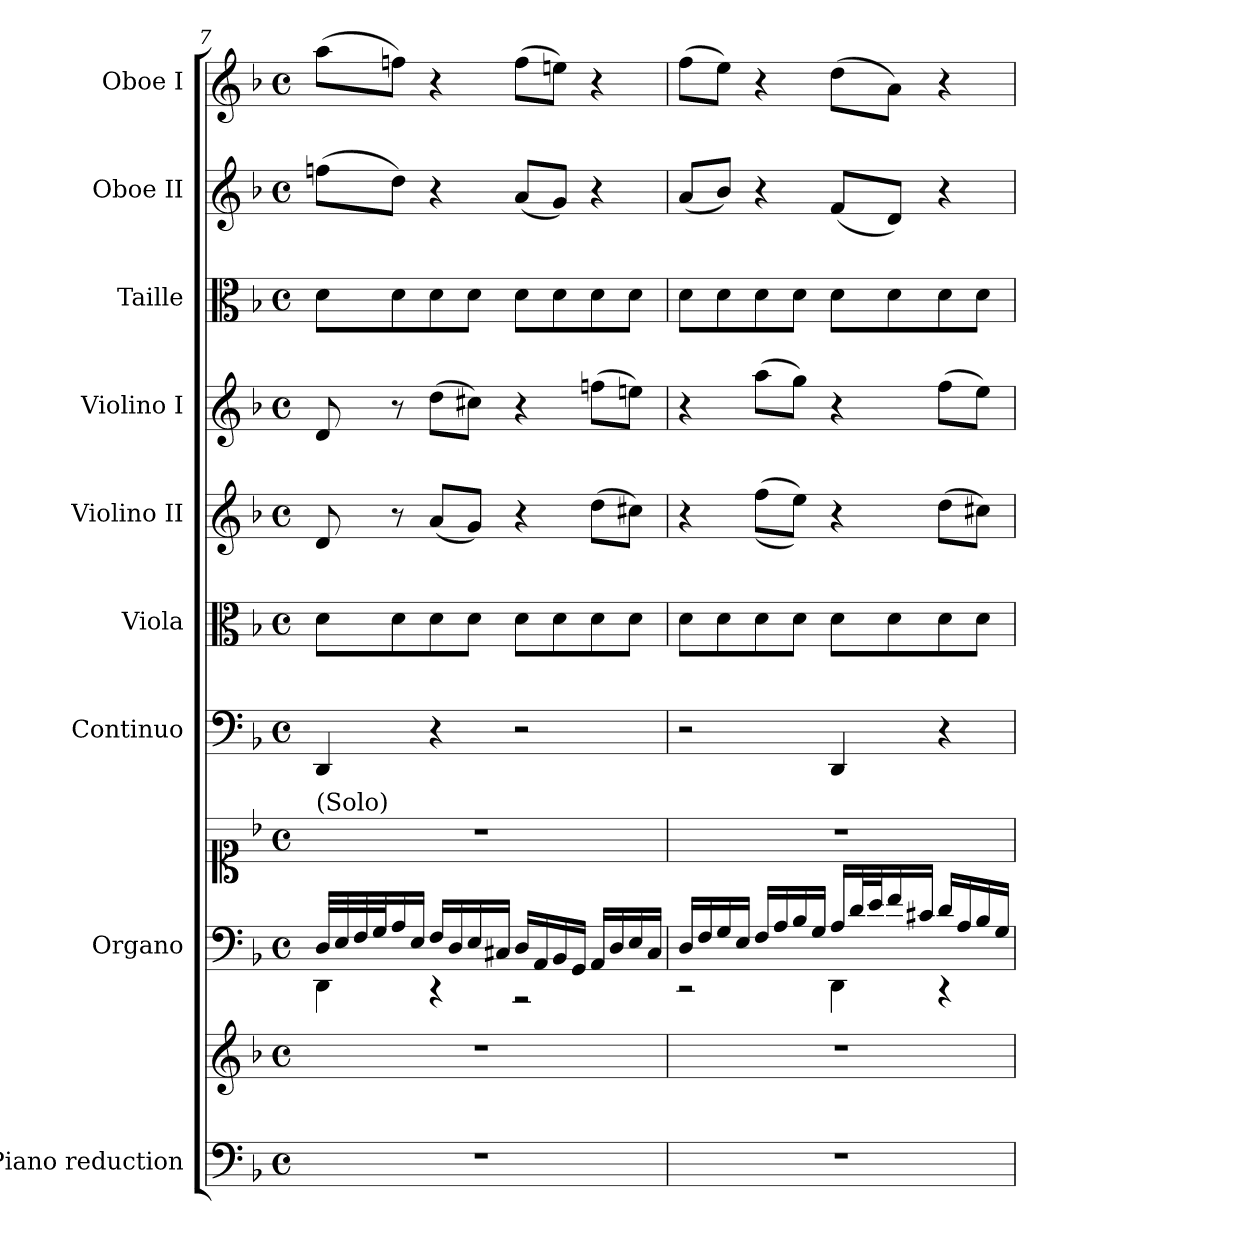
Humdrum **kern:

**kern	**kern	**kern	**kern	**kern	**kern	**kern	**kern	**kern	**kern	**kern
*part9	*part9	*part8	*part8	*part7	*part6	*part5	*part4	*part3	*part2	*part1
*staff11	*staff10	*staff9	*staff8	*staff7	*staff6	*staff5	*staff4	*staff3	*staff2	*staff1
*I"Piano reduction	*	*I"Organo	*	*I"Continuo	*I"Viola	*I"Violino II	*I"Violino I	*I"Taille	*I"Oboe II	*I"Oboe I
*I'Pno	*	*	*	*	*I'Vla	*I'Vln	*I'Vln	*	*I'Ob	*I'Ob
*clefF4	*clefG2	*clefF4	*clefC1	*clefF4	*clefC3	*clefG2	*clefG2	*clefC3	*clefG2	*clefG2
*k[b-]	*k[b-]	*k[b-]	*k[b-]	*k[b-]	*k[b-]	*k[b-]	*k[b-]	*k[b-]	*k[b-]	*k[b-]
*M4/4	*M4/4	*M4/4	*M4/4	*M4/4	*M4/4	*M4/4	*M4/4	*M4/4	*M4/4	*M4/4
*met(c)	*met(c)	*met(c)	*met(c)	*met(c)	*met(c)	*met(c)	*met(c)	*met(c)	*met(c)	*met(c)
=7	=7	=7	=7	=7	=7	=7	=7	=7	=7	=7
*	*	*^	*	*	*	*	*	*	*	*
!	!	!	!	!LO:TX:a:t=(Solo)	!	!	!	!	!	!	!
1r	1r	32D/LLL	4DD\	1r	4DD/	8d\L	8d/	8d/	8d\L	(>8ffn\L	(>8aa\L
.	.	32E/	.	.	.	.	.	.	.	.	.
.	.	32F/	.	.	.	.	.	.	.	.	.
.	.	32G/J	.	.	.	.	.	.	.	.	.
.	.	16A/	.	.	.	8d\	8r	8r	8d\	8dd\J)	8ffn\J)
.	.	16E/JJ	.	.	.	.	.	.	.	.	.
.	.	16F/LL	4r	.	4r	8d\	(<8a/L	(>8dd\L	8d\	4r	4r
.	.	16D/	.	.	.	.	.	.	.	.	.
.	.	16E/	.	.	.	8d\J	8g/J)	8cc#X\J)	8d\J	.	.
.	.	16C#X/JJ	.	.	.	.	.	.	.	.	.
.	.	16D/LL	2r	.	2r	8d\L	4r	4r	8d\L	(<8a/L	(>8ff\L
.	.	16AA/	.	.	.	.	.	.	.	.	.
.	.	16BB-/	.	.	.	8d\	.	.	8d\	8g/J)	8een\J)
.	.	16GG/JJ	.	.	.	.	.	.	.	.	.
.	.	16AA/LL	.	.	.	8d\	(>8dd\L	(>8ffn\L	8d\	4r	4r
.	.	16D/	.	.	.	.	.	.	.	.	.
.	.	16E/	.	.	.	8d\J	8cc#X\J)	8een\J)	8d\J	.	.
.	.	16C#/JJ	.	.	.	.	.	.	.	.	.
!!LO:PB:g=z
=8	=8	=8	=8	=8	=8	=8	=8	=8	=8	=8	=8
1r	1r	16D/LL	2r	1r	2r	8d\L	4r	4r	8d\L	(<8a/L	(>8ff\L
.	.	16F/	.	.	.	.	.	.	.	.	.
.	.	16G/	.	.	.	8d\	.	.	8d\	8b-/J)	8ee\J)
.	.	16E/JJ	.	.	.	.	.	.	.	.	.
.	.	16F/LL	.	.	.	8d\	(>(>8ff\L	(>8aa\L	8d\	4r	4r
.	.	16A/	.	.	.	.	.	.	.	.	.
.	.	16B-/	.	.	.	8d\J	8ee\J))	8gg\J)	8d\J	.	.
.	.	16G/JJ	.	.	.	.	.	.	.	.	.
.	.	16A/LL	4DD\	.	4DD/	8d\L	4r	4r	8d\L	(<8f/L	(>8dd\L
.	.	32d/L	.	.	.	.	.	.	.	.	.
.	.	32e/J	.	.	.	.	.	.	.	.	.
.	.	16f/	.	.	.	8d\	.	.	8d\	8d/J)	8a\J)
.	.	16c#X/JJ	.	.	.	.	.	.	.	.	.
.	.	16d/LL	4r	.	4r	8d\	(>8dd\L	(>8ff\L	8d\	4r	4r
.	.	16A/	.	.	.	.	.	.	.	.	.
.	.	16B-/	.	.	.	8d\J	8cc#X\J)	8ee\J)	8d\J	.	.
.	.	16G/JJ	.	.	.	.	.	.	.	.	.
*	*	*v	*v	*	*	*	*	*	*	*	*
=	=	=	=	=	=	=	=	=	=	=
*-	*-	*-	*-	*-	*-	*-	*-	*-	*-	*-
